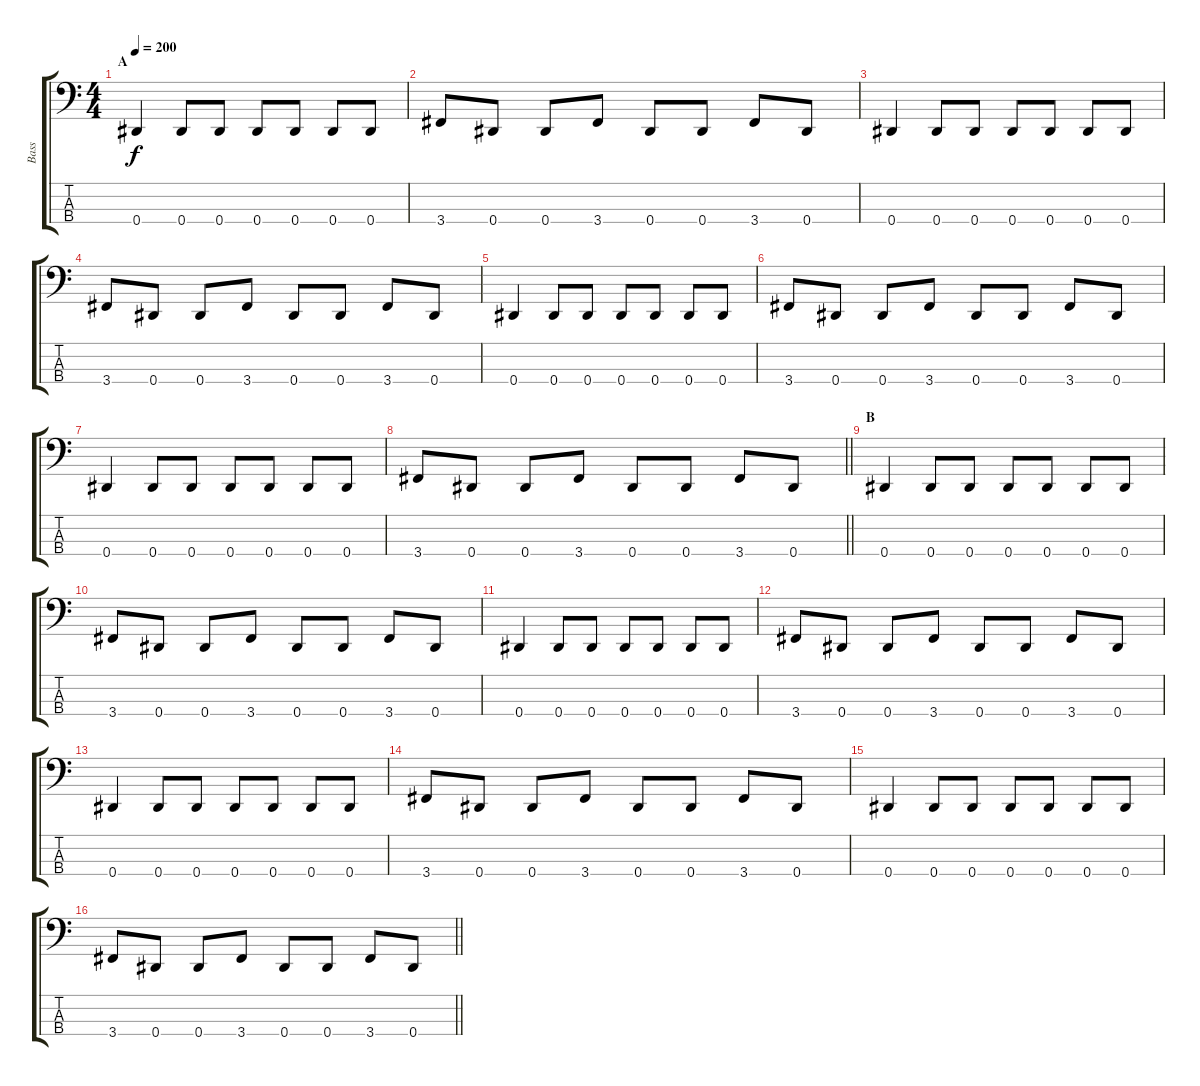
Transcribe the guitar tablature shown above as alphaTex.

\track ("Bass" "Bass") {instrument electricbasspick}
\staff {score tabs}
\tuning (Gb2 Db2 Ab1 Eb1) {hide}
\ts (4 4)
\section ("" "A")
\tempo 200
\clef f4
\ks c
0.4.4{dy f instrument electricbasspick} 0.4.8 0.4.8 0.4.8 0.4.8 0.4.8 0.4.8 |
3.4.8 0.4.8 0.4.8 3.4.8 0.4.8 0.4.8 3.4.8 0.4.8 |
0.4.4 0.4.8 0.4.8 0.4.8 0.4.8 0.4.8 0.4.8 |
3.4.8 0.4.8 0.4.8 3.4.8 0.4.8 0.4.8 3.4.8 0.4.8 |
0.4.4 0.4.8 0.4.8 0.4.8 0.4.8 0.4.8 0.4.8 |
3.4.8 0.4.8 0.4.8 3.4.8 0.4.8 0.4.8 3.4.8 0.4.8 |
0.4.4 0.4.8 0.4.8 0.4.8 0.4.8 0.4.8 0.4.8 |
\barLineRight lightlight
3.4.8 0.4.8 0.4.8 3.4.8 0.4.8 0.4.8 3.4.8 0.4.8 |
\section ("" "B")
0.4.4 0.4.8 0.4.8 0.4.8 0.4.8 0.4.8 0.4.8 |
3.4.8 0.4.8 0.4.8 3.4.8 0.4.8 0.4.8 3.4.8 0.4.8 |
0.4.4 0.4.8 0.4.8 0.4.8 0.4.8 0.4.8 0.4.8 |
3.4.8 0.4.8 0.4.8 3.4.8 0.4.8 0.4.8 3.4.8 0.4.8 |
0.4.4 0.4.8 0.4.8 0.4.8 0.4.8 0.4.8 0.4.8 |
3.4.8 0.4.8 0.4.8 3.4.8 0.4.8 0.4.8 3.4.8 0.4.8 |
0.4.4 0.4.8 0.4.8 0.4.8 0.4.8 0.4.8 0.4.8 |
\barLineRight lightlight
3.4.8 0.4.8 0.4.8 3.4.8 0.4.8 0.4.8 3.4.8 0.4.8
